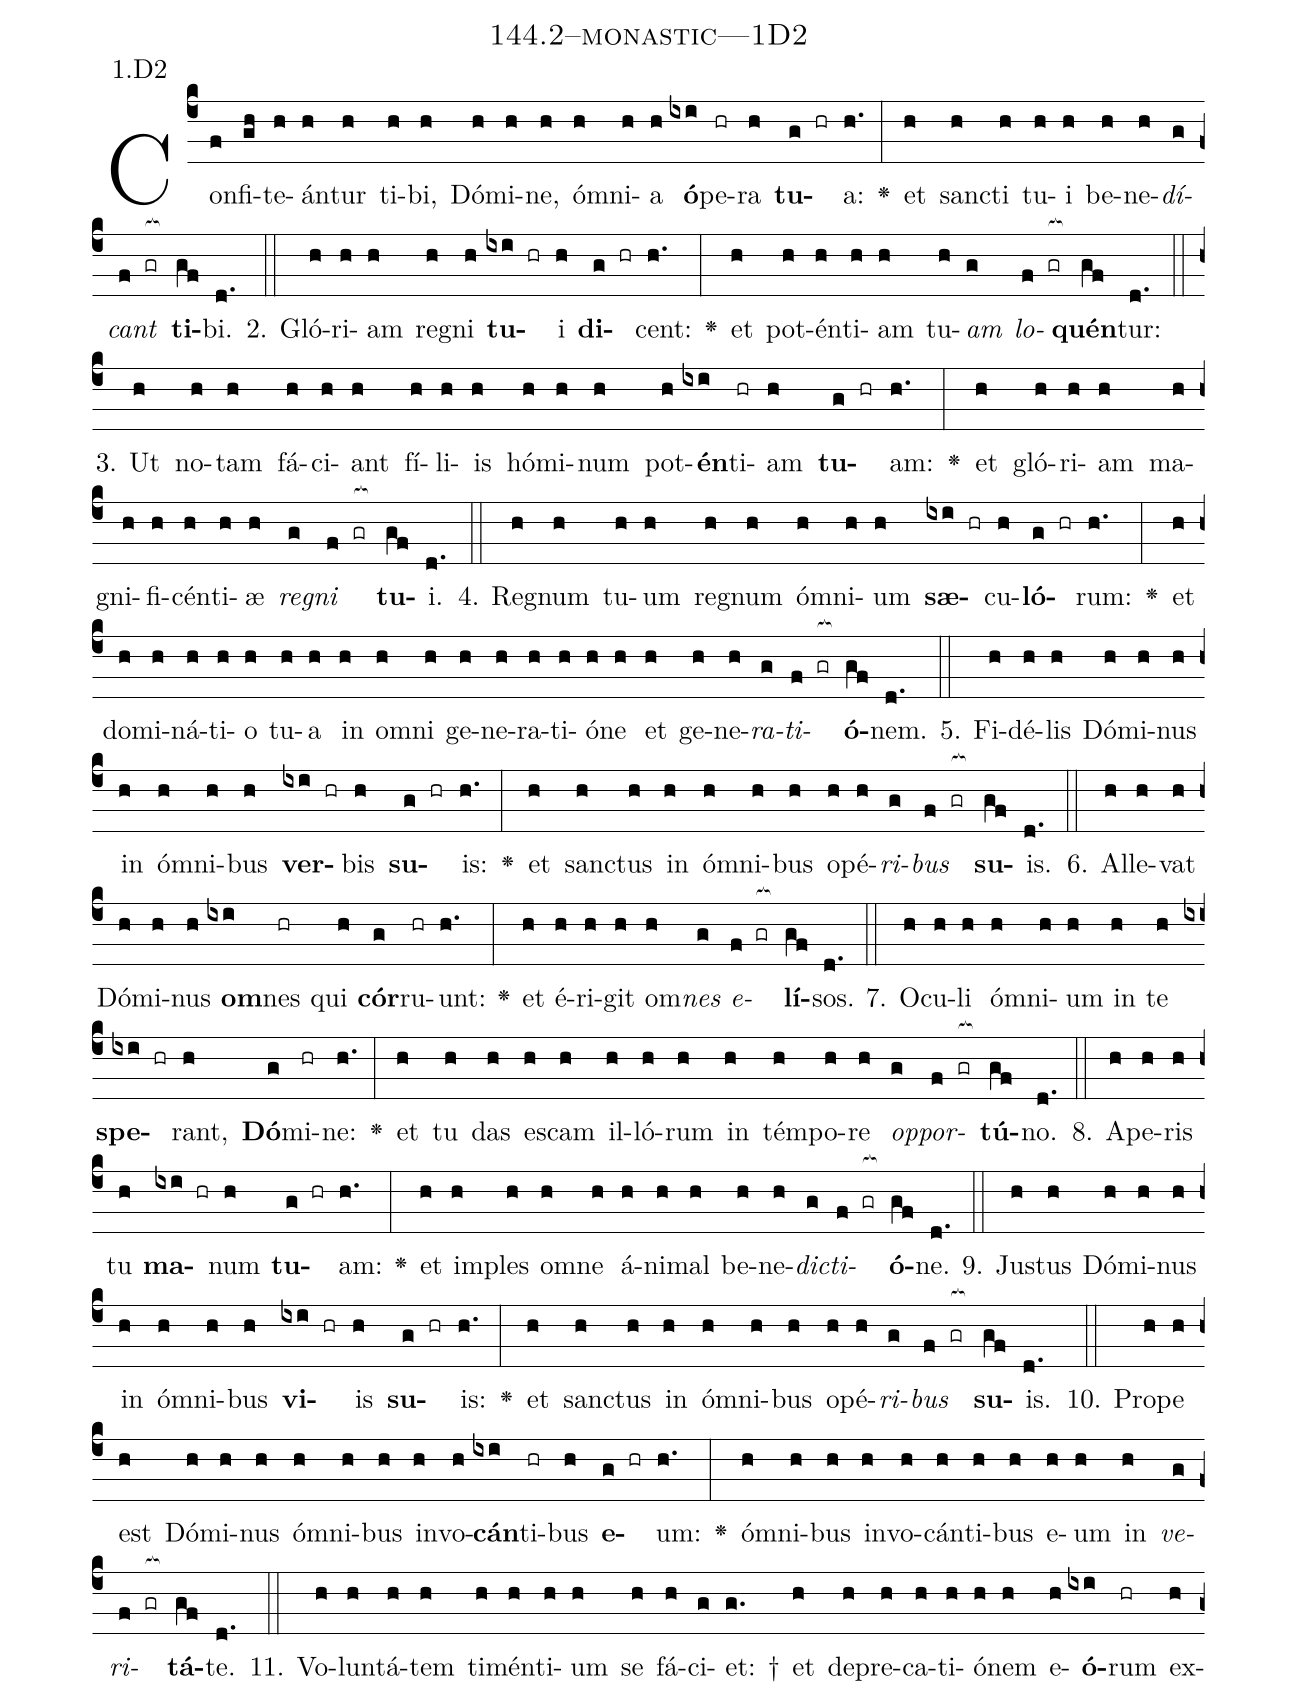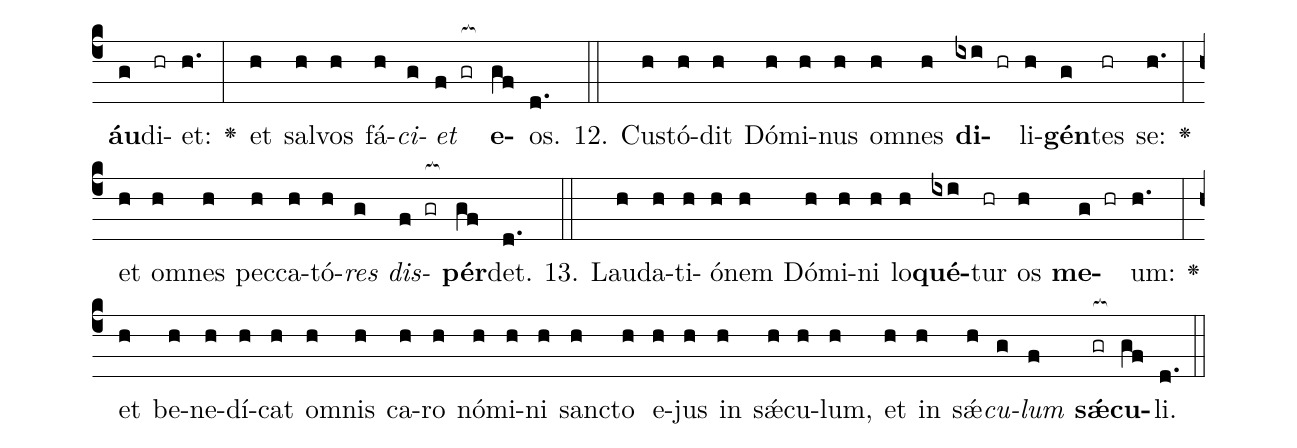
name: 144.2--monastic---1D2;
annotation: 1.D2;
%%
(c4)Con(f)fi(gh)te(h)án(h)tur(h) ti(h)bi,(h) Dó(h)mi(h)ne,(h) óm(h)ni(h)a(h) <b>ó</b>(ixi)pe(hr)ra(h) <b>tu</b>(g hr)a:(h.) <v>\greheightstar</v>(:) et(h) sanc(h)ti(h) tu(h)i(h) be(h)ne(h)<i>dí</i>(g)<i>cant</i>(f gr[ocb:1{]) <b>ti</b>(gf[ocb:0}])bi.(d.) (::)
2. Gló(h)ri(h)am(h) re(h)gni(h) <b>tu</b>(ixi hr)i(h) <b>di</b>(g hr)cent:(h.) <v>\greheightstar</v>(:) et(h) pot(h)én(h)ti(h)am(h) tu(h)<i>am</i>(g) <i>lo</i>(f gr[ocb:1{])<b>quén</b>(gf[ocb:0}])tur:(d.) (::)
3. Ut(h) no(h)tam(h) fá(h)ci(h)ant(h) fí(h)li(h)is(h) hó(h)mi(h)num(h) pot(h)<b>én</b>(ixi)ti(hr)am(h) <b>tu</b>(g hr)am:(h.) <v>\greheightstar</v>(:) et(h) gló(h)ri(h)am(h) ma(h)gni(h)fi(h)cén(h)ti(h)æ(h) <i>re</i>(g)<i>gni</i>(f gr[ocb:1{]) <b>tu</b>(gf[ocb:0}])i.(d.) (::)
4. Re(h)gnum(h) tu(h)um(h) re(h)gnum(h) óm(h)ni(h)um(h) <b>sæ</b>(ixi hr)cu(h)<b>ló</b>(g hr)rum:(h.) <v>\greheightstar</v>(:) et(h) do(h)mi(h)ná(h)ti(h)o(h) tu(h)a(h) in(h) om(h)ni(h) ge(h)ne(h)ra(h)ti(h)ó(h)ne(h) et(h) ge(h)ne(h)<i>ra</i>(g)<i>ti</i>(f gr[ocb:1{])<b>ó</b>(gf[ocb:0}])nem.(d.) (::)
5. Fi(h)dé(h)lis(h) Dó(h)mi(h)nus(h) in(h) óm(h)ni(h)bus(h) <b>ver</b>(ixi hr)bis(h) <b>su</b>(g hr)is:(h.) <v>\greheightstar</v>(:) et(h) sanc(h)tus(h) in(h) óm(h)ni(h)bus(h) o(h)pé(h)<i>ri</i>(g)<i>bus</i>(f gr[ocb:1{]) <b>su</b>(gf[ocb:0}])is.(d.) (::)
6. Al(h)le(h)vat(h) Dó(h)mi(h)nus(h) <b>om</b>(ixi)nes(hr) qui(h) <b>cór</b>(g)ru(hr)unt:(h.) <v>\greheightstar</v>(:) et(h) é(h)ri(h)git(h) om(h)<i>nes</i>(g) <i>e</i>(f gr[ocb:1{])<b>lí</b>(gf[ocb:0}])sos.(d.) (::)
7. O(h)cu(h)li(h) óm(h)ni(h)um(h) in(h) te(h) <b>spe</b>(ixi hr)rant,(h) <b>Dó</b>(g)mi(hr)ne:(h.) <v>\greheightstar</v>(:) et(h) tu(h) das(h) es(h)cam(h) il(h)ló(h)rum(h) in(h) tém(h)po(h)re(h) <i>op</i>(g)<i>por</i>(f gr[ocb:1{])<b>tú</b>(gf[ocb:0}])no.(d.) (::)
8. A(h)pe(h)ris(h) tu(h) <b>ma</b>(ixi hr)num(h) <b>tu</b>(g hr)am:(h.) <v>\greheightstar</v>(:) et(h) im(h)ples(h) om(h)ne(h) á(h)ni(h)mal(h) be(h)ne(h)<i>dic</i>(g)<i>ti</i>(f gr[ocb:1{])<b>ó</b>(gf[ocb:0}])ne.(d.) (::)
9. Jus(h)tus(h) Dó(h)mi(h)nus(h) in(h) óm(h)ni(h)bus(h) <b>vi</b>(ixi hr)is(h) <b>su</b>(g hr)is:(h.) <v>\greheightstar</v>(:) et(h) sanc(h)tus(h) in(h) óm(h)ni(h)bus(h) o(h)pé(h)<i>ri</i>(g)<i>bus</i>(f gr[ocb:1{]) <b>su</b>(gf[ocb:0}])is.(d.) (::)
10. Pro(h)pe(h) est(h) Dó(h)mi(h)nus(h) óm(h)ni(h)bus(h) in(h)vo(h)<b>cán</b>(ixi)ti(hr)bus(h) <b>e</b>(g hr)um:(h.) <v>\greheightstar</v>(:) óm(h)ni(h)bus(h) in(h)vo(h)cán(h)ti(h)bus(h) e(h)um(h) in(h) <i>ve</i>(g)<i>ri</i>(f gr[ocb:1{])<b>tá</b>(gf[ocb:0}])te.(d.) (::)
11. Vo(h)lun(h)tá(h)tem(h) ti(h)mén(h)ti(h)um(h) se(h) fá(h)ci(g)et: †(g.) et(h) de(h)pre(h)ca(h)ti(h)ó(h)nem(h) e(h)<b>ó</b>(ixi)rum(hr) ex(h)<b>áu</b>(g)di(hr)et:(h.) <v>\greheightstar</v>(:) et(h) sal(h)vos(h) fá(h)<i>ci</i>(g)<i>et</i>(f gr[ocb:1{]) <b>e</b>(gf[ocb:0}])os.(d.) (::)
12. Cus(h)tó(h)dit(h) Dó(h)mi(h)nus(h) om(h)nes(h) <b>di</b>(ixi hr)li(h)<b>gén</b>(g)tes(hr) se:(h.) <v>\greheightstar</v>(:) et(h) om(h)nes(h) pec(h)ca(h)tó(h)<i>res</i>(g) <i>dis</i>(f gr[ocb:1{])<b>pér</b>(gf[ocb:0}])det.(d.) (::)
13. Lau(h)da(h)ti(h)ó(h)nem(h) Dó(h)mi(h)ni(h) lo(h)<b>qué</b>(ixi)tur(hr) os(h) <b>me</b>(g hr)um:(h.) <v>\greheightstar</v>(:) et(h) be(h)ne(h)dí(h)cat(h) om(h)nis(h) ca(h)ro(h) nó(h)mi(h)ni(h) sanc(h)to(h) e(h)jus(h) in(h) sǽ(h)cu(h)lum,(h) et(h) in(h) sǽ(h)<i>cu</i>(g)<i>lum</i>(f) <b>sǽ</b>(gr[ocb:1{])<b>cu</b>(gf[ocb:0}])li.(d.) (::)
